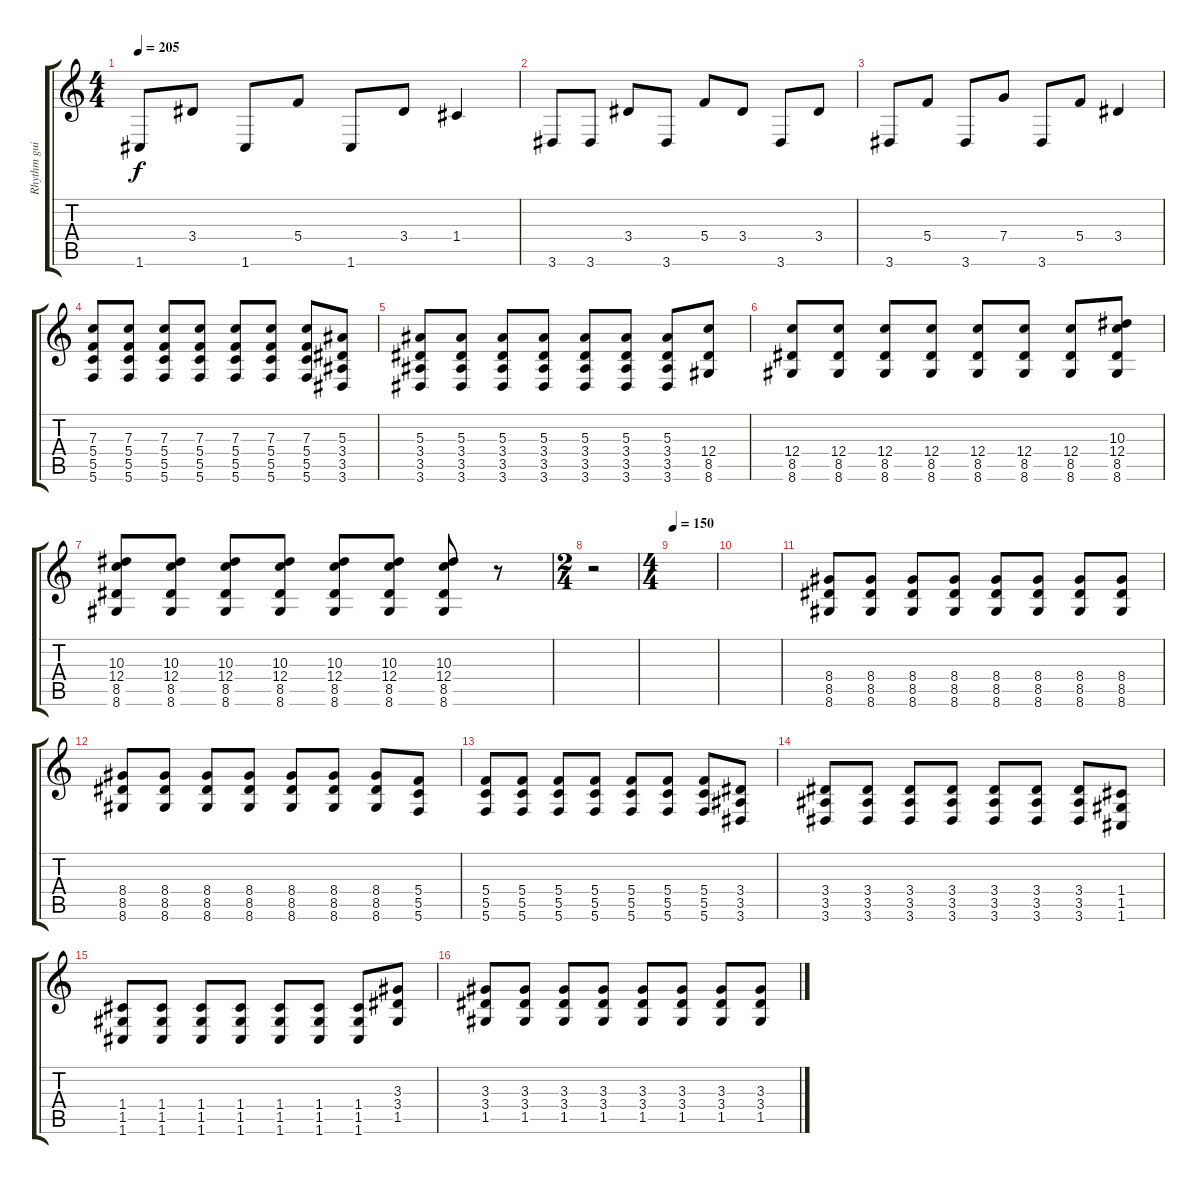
\track ("Rhythm guitar right" "Rhythm gui") {instrument overdrivenguitar}
\staff {score tabs}
\tuning (D4 A3 F3 C3 G2 C2) {hide}
\ts (4 4)
\tempo 205
\clef g2
\ks c
1.6.8{dy f} 3.4.8 1.6.8 5.4.8 1.6.8 3.4.8 1.4.4 |
3.6.8 3.6.8 3.4.8 3.6.8 5.4.8 3.4.8 3.6.8 3.4.8 |
3.6.8 5.4.8 3.6.8 7.4.8 3.6.8 5.4.8 3.4.4 |
(7.3 5.4 5.5 5.6).8 (7.3 5.4 5.5 5.6).8 (7.3 5.4 5.5 5.6).8 (7.3 5.4 5.5 5.6).8 (7.3 5.4 5.5 5.6).8 (7.3 5.4 5.5 5.6).8 (7.3 5.4 5.5 5.6).8 (5.3 3.4 3.5 3.6).8 |
(5.3 3.4 3.5 3.6).8 (5.3 3.4 3.5 3.6).8 (5.3 3.4 3.5 3.6).8 (5.3 3.4 3.5 3.6).8 (5.3 3.4 3.5 3.6).8 (5.3 3.4 3.5 3.6).8 (5.3 3.4 3.5 3.6).8 (12.4 8.5 8.6).8 |
(12.4 8.5 8.6).8 (12.4 8.5 8.6).8 (12.4 8.5 8.6).8 (12.4 8.5 8.6).8 (12.4 8.5 8.6).8 (12.4 8.5 8.6).8 (12.4 8.5 8.6).8 (10.3 12.4 8.5 8.6).8 |
(10.3 12.4 8.5 8.6).8 (10.3 12.4 8.5 8.6).8 (10.3 12.4 8.5 8.6).8 (10.3 12.4 8.5 8.6).8 (10.3 12.4 8.5 8.6).8 (10.3 12.4 8.5 8.6).8 (10.3 12.4 8.5 8.6).8 r.8 |
\ts (2 4)
r.2 |
\ts (4 4)
\tempo 150
|
|
(8.4 8.5 8.6).8 (8.4 8.5 8.6).8 (8.4 8.5 8.6).8 (8.4 8.5 8.6).8 (8.4 8.5 8.6).8 (8.4 8.5 8.6).8 (8.4 8.5 8.6).8 (8.4 8.5 8.6).8 |
(8.4 8.5 8.6).8 (8.4 8.5 8.6).8 (8.4 8.5 8.6).8 (8.4 8.5 8.6).8 (8.4 8.5 8.6).8 (8.4 8.5 8.6).8 (8.4 8.5 8.6).8 (5.4 5.5 5.6).8 |
(5.4 5.5 5.6).8 (5.4 5.5 5.6).8 (5.4 5.5 5.6).8 (5.4 5.5 5.6).8 (5.4 5.5 5.6).8 (5.4 5.5 5.6).8 (5.4 5.5 5.6).8 (3.4 3.5 3.6).8 |
(3.4 3.5 3.6).8 (3.4 3.5 3.6).8 (3.4 3.5 3.6).8 (3.4 3.5 3.6).8 (3.4 3.5 3.6).8 (3.4 3.5 3.6).8 (3.4 3.5 3.6).8 (1.4 1.5 1.6).8 |
(1.4 1.5 1.6).8 (1.4 1.5 1.6).8 (1.4 1.5 1.6).8 (1.4 1.5 1.6).8 (1.4 1.5 1.6).8 (1.4 1.5 1.6).8 (1.4 1.5 1.6).8 (3.3 3.4 1.5).8 |
(3.3 3.4 1.5).8 (3.3 3.4 1.5).8 (3.3 3.4 1.5).8 (3.3 3.4 1.5).8 (3.3 3.4 1.5).8 (3.3 3.4 1.5).8 (3.3 3.4 1.5).8 (3.3 3.4 1.5).8
